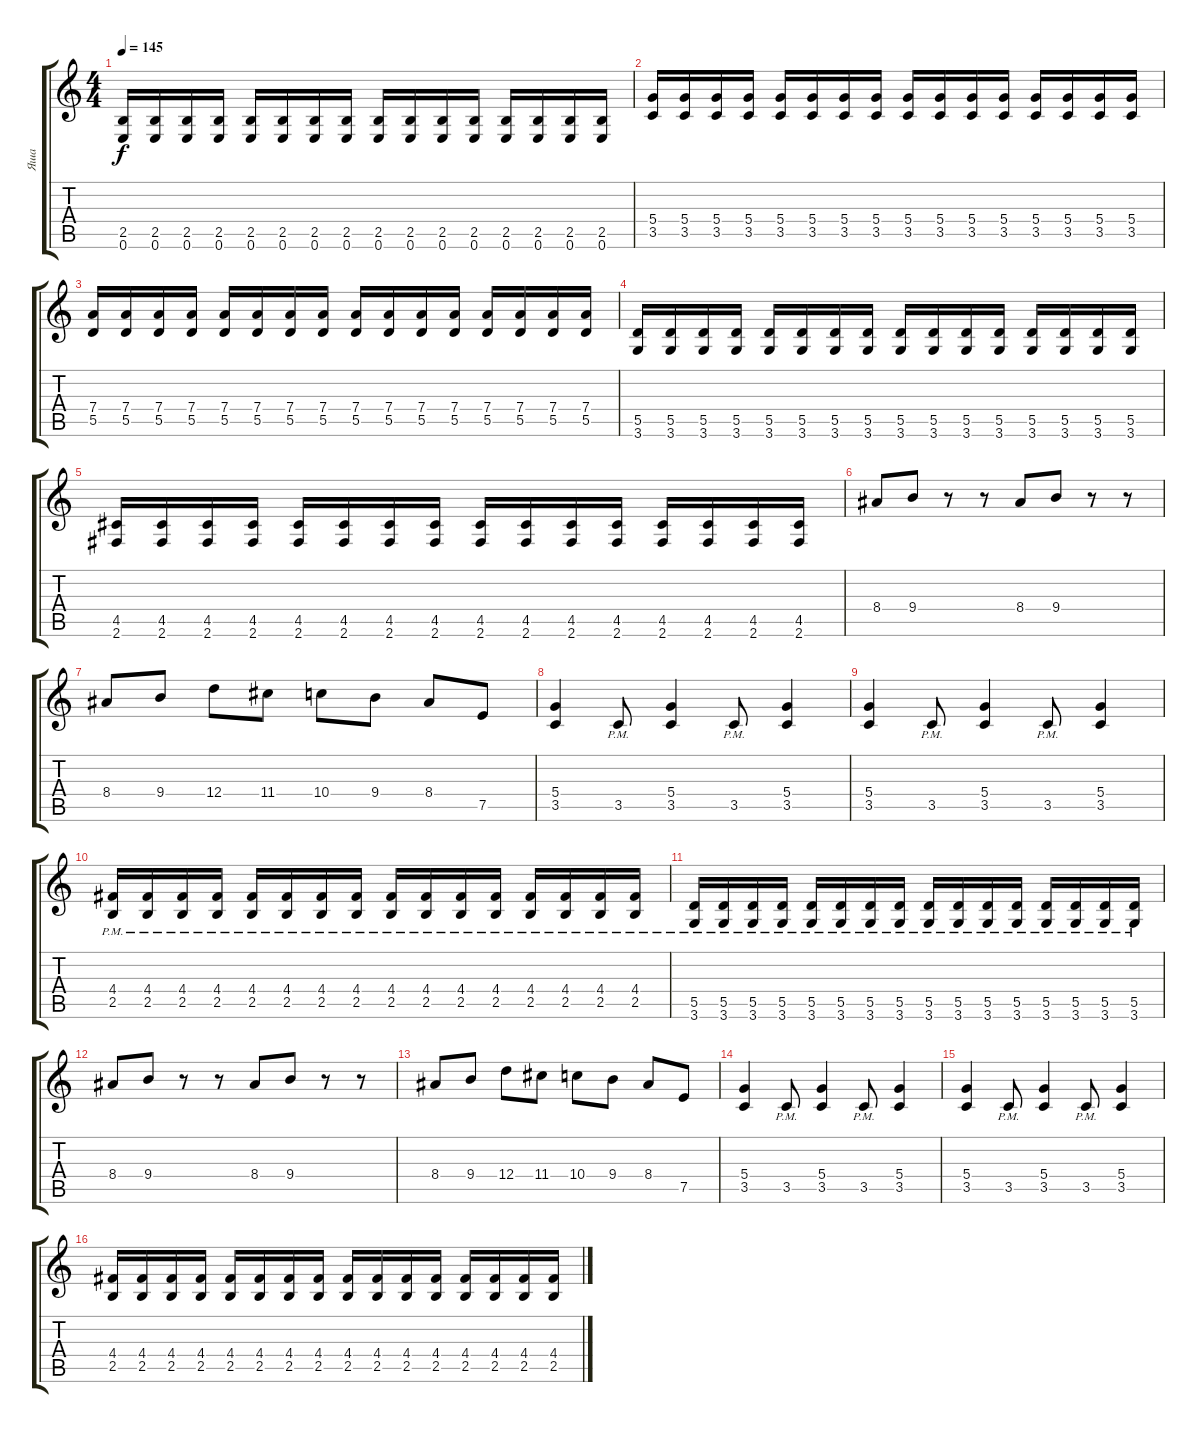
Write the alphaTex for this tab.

\track ("Яша" "Яша") {instrument overdrivenguitar}
\staff {score tabs}
\tuning (E4 B3 G3 D3 A2 E2) {hide}
\ts (4 4)
\tempo 145
\clef g2
\ks c
(2.5 0.6).16{dy f} (2.5 0.6).16 (2.5 0.6).16 (2.5 0.6).16 (2.5 0.6).16 (2.5 0.6).16 (2.5 0.6).16 (2.5 0.6).16 (2.5 0.6).16 (2.5 0.6).16 (2.5 0.6).16 (2.5 0.6).16 (2.5 0.6).16 (2.5 0.6).16 (2.5 0.6).16 (2.5 0.6).16 |
(5.4 3.5).16 (5.4 3.5).16 (5.4 3.5).16 (5.4 3.5).16 (5.4 3.5).16 (5.4 3.5).16 (5.4 3.5).16 (5.4 3.5).16 (5.4 3.5).16 (5.4 3.5).16 (5.4 3.5).16 (5.4 3.5).16 (5.4 3.5).16 (5.4 3.5).16 (5.4 3.5).16 (5.4 3.5).16 |
(7.4 5.5).16 (7.4 5.5).16 (7.4 5.5).16 (7.4 5.5).16 (7.4 5.5).16 (7.4 5.5).16 (7.4 5.5).16 (7.4 5.5).16 (7.4 5.5).16 (7.4 5.5).16 (7.4 5.5).16 (7.4 5.5).16 (7.4 5.5).16 (7.4 5.5).16 (7.4 5.5).16 (7.4 5.5).16 |
(5.5 3.6).16 (5.5 3.6).16 (5.5 3.6).16 (5.5 3.6).16 (5.5 3.6).16 (5.5 3.6).16 (5.5 3.6).16 (5.5 3.6).16 (5.5 3.6).16 (5.5 3.6).16 (5.5 3.6).16 (5.5 3.6).16 (5.5 3.6).16 (5.5 3.6).16 (5.5 3.6).16 (5.5 3.6).16 |
(4.5 2.6).16 (4.5 2.6).16 (4.5 2.6).16 (4.5 2.6).16 (4.5 2.6).16 (4.5 2.6).16 (4.5 2.6).16 (4.5 2.6).16 (4.5 2.6).16 (4.5 2.6).16 (4.5 2.6).16 (4.5 2.6).16 (4.5 2.6).16 (4.5 2.6).16 (4.5 2.6).16 (4.5 2.6).16 |
8.4.8 9.4.8 r.8 r.8 8.4.8 9.4.8 r.8 r.8 |
8.4.8 9.4.8 12.4.8 11.4.8 10.4.8 9.4.8 8.4.8 7.5.8 |
(5.4 3.5).4 3.5{pm}.8 (5.4 3.5).4 3.5{pm}.8 (5.4 3.5).4 |
(5.4 3.5).4 3.5{pm}.8 (5.4 3.5).4 3.5{pm}.8 (5.4 3.5).4 |
(4.4{pm} 2.5{pm}).16 (4.4{pm} 2.5{pm}).16 (4.4{pm} 2.5{pm}).16 (4.4{pm} 2.5{pm}).16 (4.4{pm} 2.5{pm}).16 (4.4{pm} 2.5{pm}).16 (4.4{pm} 2.5{pm}).16 (4.4{pm} 2.5{pm}).16 (4.4{pm} 2.5{pm}).16 (4.4{pm} 2.5{pm}).16 (4.4{pm} 2.5{pm}).16 (4.4{pm} 2.5{pm}).16 (4.4{pm} 2.5{pm}).16 (4.4{pm} 2.5{pm}).16 (4.4{pm} 2.5{pm}).16 (4.4{pm} 2.5{pm}).16 |
(5.5{pm} 3.6).16 (5.5{pm} 3.6).16 (5.5{pm} 3.6).16 (5.5{pm} 3.6).16 (5.5{pm} 3.6).16 (5.5{pm} 3.6).16 (5.5{pm} 3.6).16 (5.5{pm} 3.6).16 (5.5{pm} 3.6).16 (5.5{pm} 3.6).16 (5.5{pm} 3.6).16 (5.5{pm} 3.6).16 (5.5{pm} 3.6).16 (5.5{pm} 3.6).16 (5.5{pm} 3.6).16 (5.5{pm} 3.6).16 |
8.4.8 9.4.8 r.8 r.8 8.4.8 9.4.8 r.8 r.8 |
8.4.8 9.4.8 12.4.8 11.4.8 10.4.8 9.4.8 8.4.8 7.5.8 |
(5.4 3.5).4 3.5{pm}.8 (5.4 3.5).4 3.5{pm}.8 (5.4 3.5).4 |
(5.4 3.5).4 3.5{pm}.8 (5.4 3.5).4 3.5{pm}.8 (5.4 3.5).4 |
(4.4 2.5).16 (4.4 2.5).16 (4.4 2.5).16 (4.4 2.5).16 (4.4 2.5).16 (4.4 2.5).16 (4.4 2.5).16 (4.4 2.5).16 (4.4 2.5).16 (4.4 2.5).16 (4.4 2.5).16 (4.4 2.5).16 (4.4 2.5).16 (4.4 2.5).16 (4.4 2.5).16 (4.4 2.5).16
